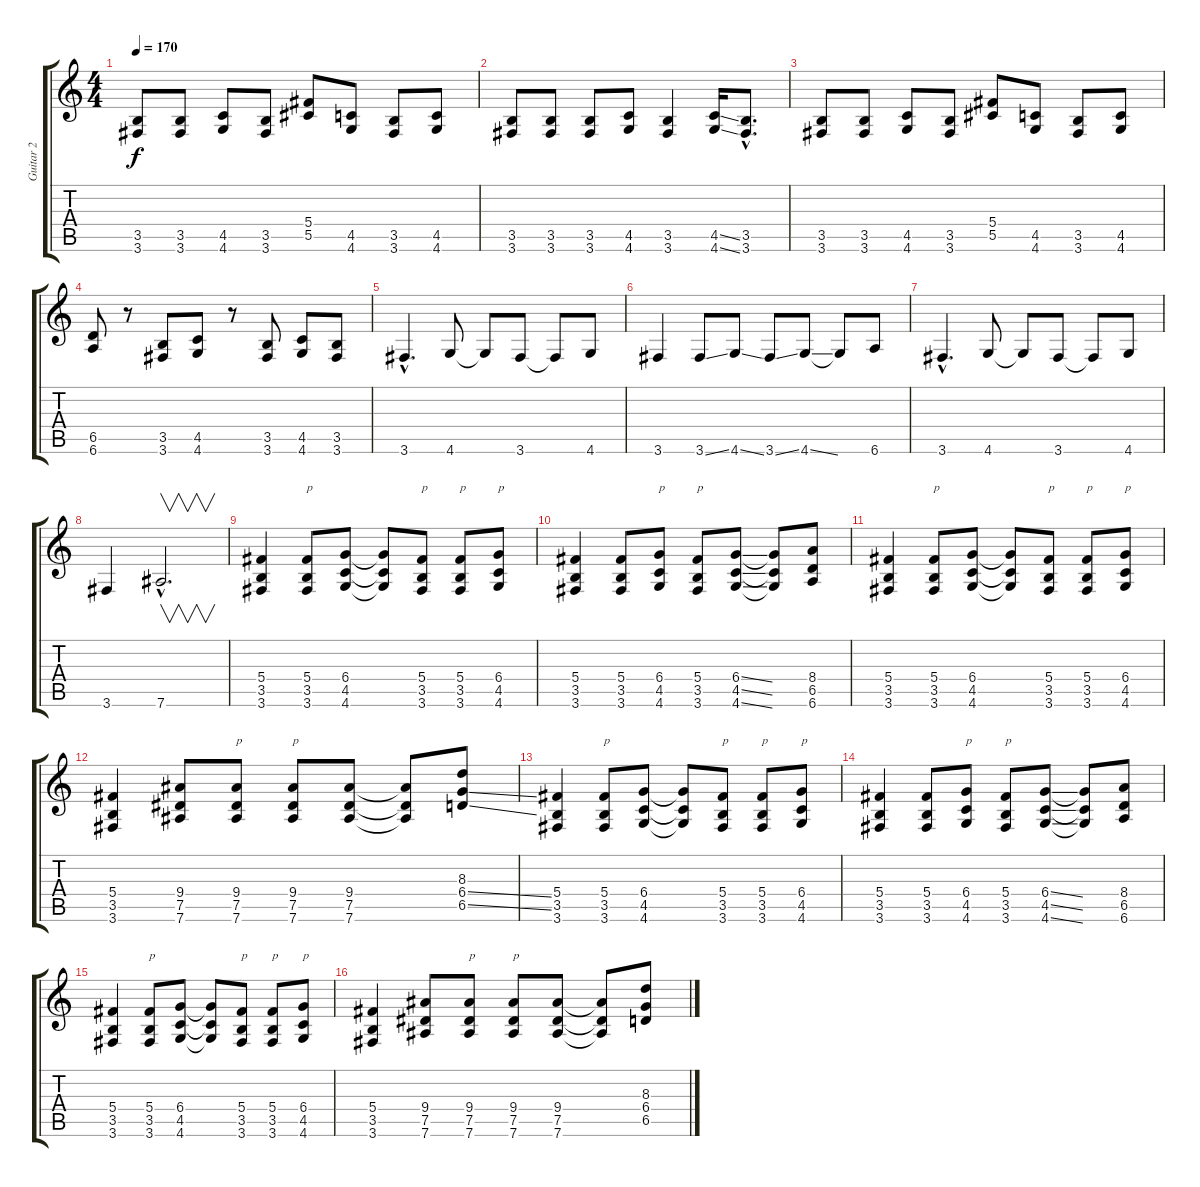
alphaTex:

\track ("Guitar 2" "Guitar 2") {instrument distortionguitar}
\staff {score tabs}
\tuning (Eb4 Bb3 Gb3 Db3 Ab2 Eb2) {hide}
\ts (4 4)
\tempo 170
\clef g2
\ks c
(3.5 3.6).8{dy f} (3.5 3.6).8 (4.5 4.6).8 (3.5 3.6).8 (5.4 5.5).8 (4.5 4.6).8 (3.5 3.6).8 (4.5 4.6).8 |
(3.5 3.6).8 (3.5 3.6).8 (3.5 3.6).8 (4.5 4.6).8 (3.5 3.6).4 (4.5{ss} 4.6{ss}).16 (3.5{hac} 3.6{hac}).8{d} |
(3.5 3.6).8 (3.5 3.6).8 (4.5 4.6).8 (3.5 3.6).8 (5.4 5.5).8 (4.5 4.6).8 (3.5 3.6).8 (4.5 4.6).8 |
(6.5 6.6).8 r.8 (3.5 3.6).8 (4.5 4.6).8 r.8 (3.5 3.6).8 (4.5 4.6).8 (3.5 3.6).8 |
3.6{hac}.4{d} 4.6.8 4.6{t}.8 3.6.8 3.6{t}.8 4.6.8 |
3.6.4 3.6{ss}.8 4.6{ss}.8 3.6{ss}.8 4.6{ss}.8 4.6{t}.8 6.6.8 |
3.6{hac}.4{d} 4.6.8 4.6{t}.8 3.6.8 3.6{t}.8 4.6.8 |
3.6.4 7.6{hac}.2{v d} |
(5.4 3.5 3.6).4 (5.4 3.5 3.6).8{txt "p"} (6.4 4.5 4.6).8 (6.4{t} 4.5{t} 4.6{t}).8 (5.4 3.5 3.6).8{txt "p"} (5.4 3.5 3.6).8{txt "p"} (6.4 4.5 4.6).8{txt "p"} |
(5.4 3.5 3.6).4 (5.4 3.5 3.6).8 (6.4 4.5 4.6).8{txt "p"} (5.4 3.5 3.6).8{txt "p"} (6.4{ss} 4.5{ss} 4.6{ss}).8 (6.4{t} 4.5{t} 4.6{t}).8 (8.4 6.5 6.6).8 |
(5.4 3.5 3.6).4 (5.4 3.5 3.6).8{txt "p"} (6.4 4.5 4.6).8 (6.4{t} 4.5{t} 4.6{t}).8 (5.4 3.5 3.6).8{txt "p"} (5.4 3.5 3.6).8{txt "p"} (6.4 4.5 4.6).8{txt "p"} |
(5.4 3.5 3.6).4 (9.4 7.5 7.6).8 (9.4 7.5 7.6).8{txt "p"} (9.4 7.5 7.6).8{txt "p"} (9.4 7.5 7.6).8 (9.4{t} 7.5{t} 7.6{t}).8 (8.3 6.4{ss} 6.5{ss}).8 |
(5.4 3.5 3.6).4 (5.4 3.5 3.6).8{txt "p"} (6.4 4.5 4.6).8 (6.4{t} 4.5{t} 4.6{t}).8 (5.4 3.5 3.6).8{txt "p"} (5.4 3.5 3.6).8{txt "p"} (6.4 4.5 4.6).8{txt "p"} |
(5.4 3.5 3.6).4 (5.4 3.5 3.6).8 (6.4 4.5 4.6).8{txt "p"} (5.4 3.5 3.6).8{txt "p"} (6.4{ss} 4.5{ss} 4.6{ss}).8 (6.4{t} 4.5{t} 4.6{t}).8 (8.4 6.5 6.6).8 |
(5.4 3.5 3.6).4 (5.4 3.5 3.6).8{txt "p"} (6.4 4.5 4.6).8 (6.4{t} 4.5{t} 4.6{t}).8 (5.4 3.5 3.6).8{txt "p"} (5.4 3.5 3.6).8{txt "p"} (6.4 4.5 4.6).8{txt "p"} |
(5.4 3.5 3.6).4 (9.4 7.5 7.6).8 (9.4 7.5 7.6).8{txt "p"} (9.4 7.5 7.6).8{txt "p"} (9.4 7.5 7.6).8 (9.4{t} 7.5{t} 7.6{t}).8 (8.3 6.4{ss} 6.5{ss}).8
